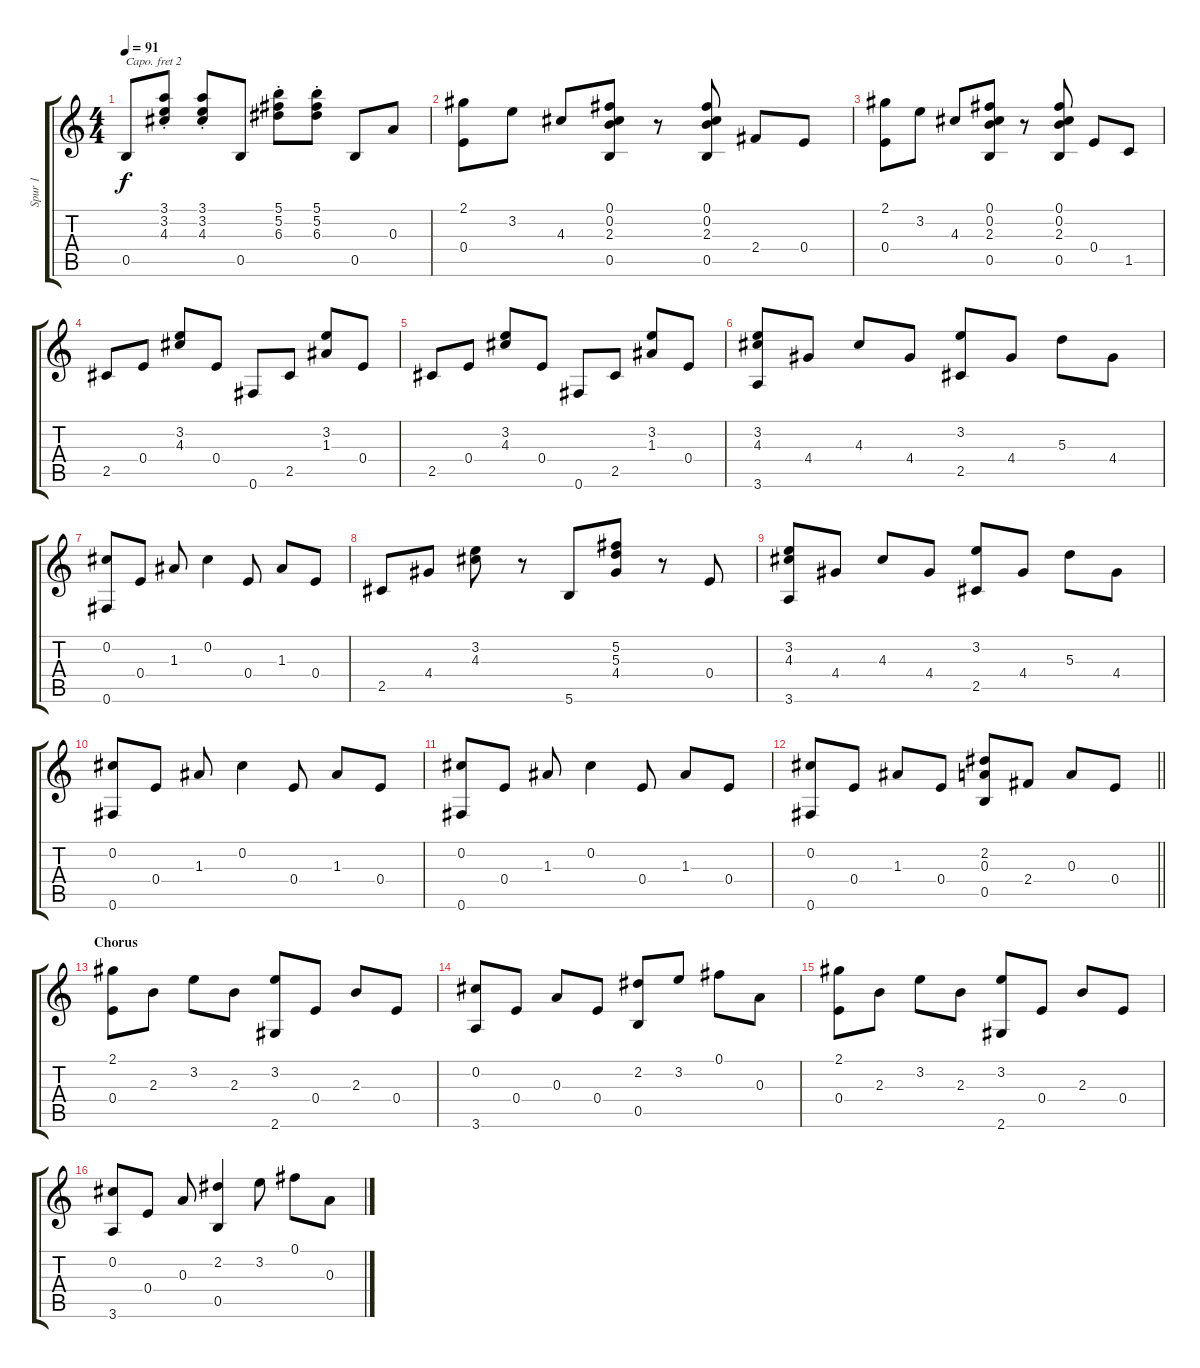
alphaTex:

\track ("Spur 1" "Spur 1") {instrument acousticguitarsteel}
\staff {score tabs}
\capo 2
\tuning (E4 B3 G3 D3 A2 E2) {hide}
\ts (4 4)
\tempo 91
\clef g2
\ks c
0.5.8{dy f} (3.1{st} 3.2{st} 4.3{st}).8 (3.1{st} 3.2{st} 4.3{st}).8 0.5.8 (5.1{st} 5.2{st} 6.3{st}).8 (5.1{st} 5.2{st} 6.3{st}).8 0.5.8 0.3.8 |
(2.1 0.4).8 3.2.8 4.3.8 (0.1 0.2 2.3 0.5).8 r.8 (0.1 0.2 2.3 0.5).8 2.4.8 0.4.8 |
(2.1 0.4).8 3.2.8 4.3.8 (0.1 0.2 2.3 0.5).8 r.8 (0.1 0.2 2.3 0.5).8 0.4.8 1.5.8 |
2.5.8 0.4.8 (3.2 4.3).8 0.4.8 0.6.8 2.5.8 (3.2 1.3).8 0.4.8 |
2.5.8 0.4.8 (3.2 4.3).8 0.4.8 0.6.8 2.5.8 (3.2 1.3).8 0.4.8 |
(3.2 4.3 3.6).8 4.4.8 4.3.8 4.4.8 (3.2 2.5).8 4.4.8 5.3.8 4.4.8 |
(0.2 0.6).8 0.4.8 1.3.8 0.2.4 0.4.8 1.3.8 0.4.8 |
2.5.8 4.4.8 (3.2 4.3).8 r.8 5.6.8 (5.2 5.3 4.4).8 r.8 0.4.8 |
(3.2 4.3 3.6).8 4.4.8 4.3.8 4.4.8 (3.2 2.5).8 4.4.8 5.3.8 4.4.8 |
(0.2 0.6).8 0.4.8 1.3.8 0.2.4 0.4.8 1.3.8 0.4.8 |
(0.2 0.6).8 0.4.8 1.3.8 0.2.4 0.4.8 1.3.8 0.4.8 |
\barLineRight lightlight
(0.2 0.6).8 0.4.8 1.3.8 0.4.8 (2.2 0.3 0.5).8 2.4.8 0.3.8 0.4.8 |
\section ("" "Chorus")
(2.1 0.4).8 2.3.8 3.2.8 2.3.8 (3.2 2.6).8 0.4.8 2.3.8 0.4.8 |
(0.2 3.6).8 0.4.8 0.3.8 0.4.8 (2.2 0.5).8 3.2.8 0.1.8 0.3.8 |
(2.1 0.4).8 2.3.8 3.2.8 2.3.8 (3.2 2.6).8 0.4.8 2.3.8 0.4.8 |
(0.2 3.6).8 0.4.8 0.3.8 (2.2 0.5).4 3.2.8 0.1.8 0.3.8
